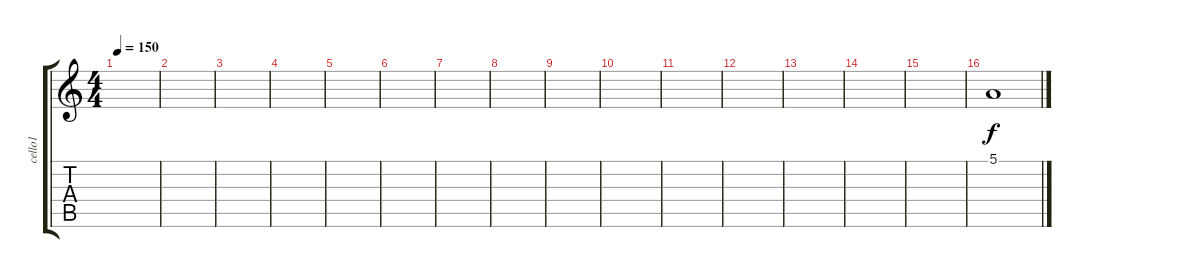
\track ("cello1" "cello1") {instrument lead7fifths}
\staff {score tabs}
\tuning (E4 B3 G3 D3 A2 E2) {hide}
\ts (4 4)
\tempo 150
\clef g2
\ks c
|
|
|
|
|
|
|
|
|
|
|
|
|
|
|
5.1.1
